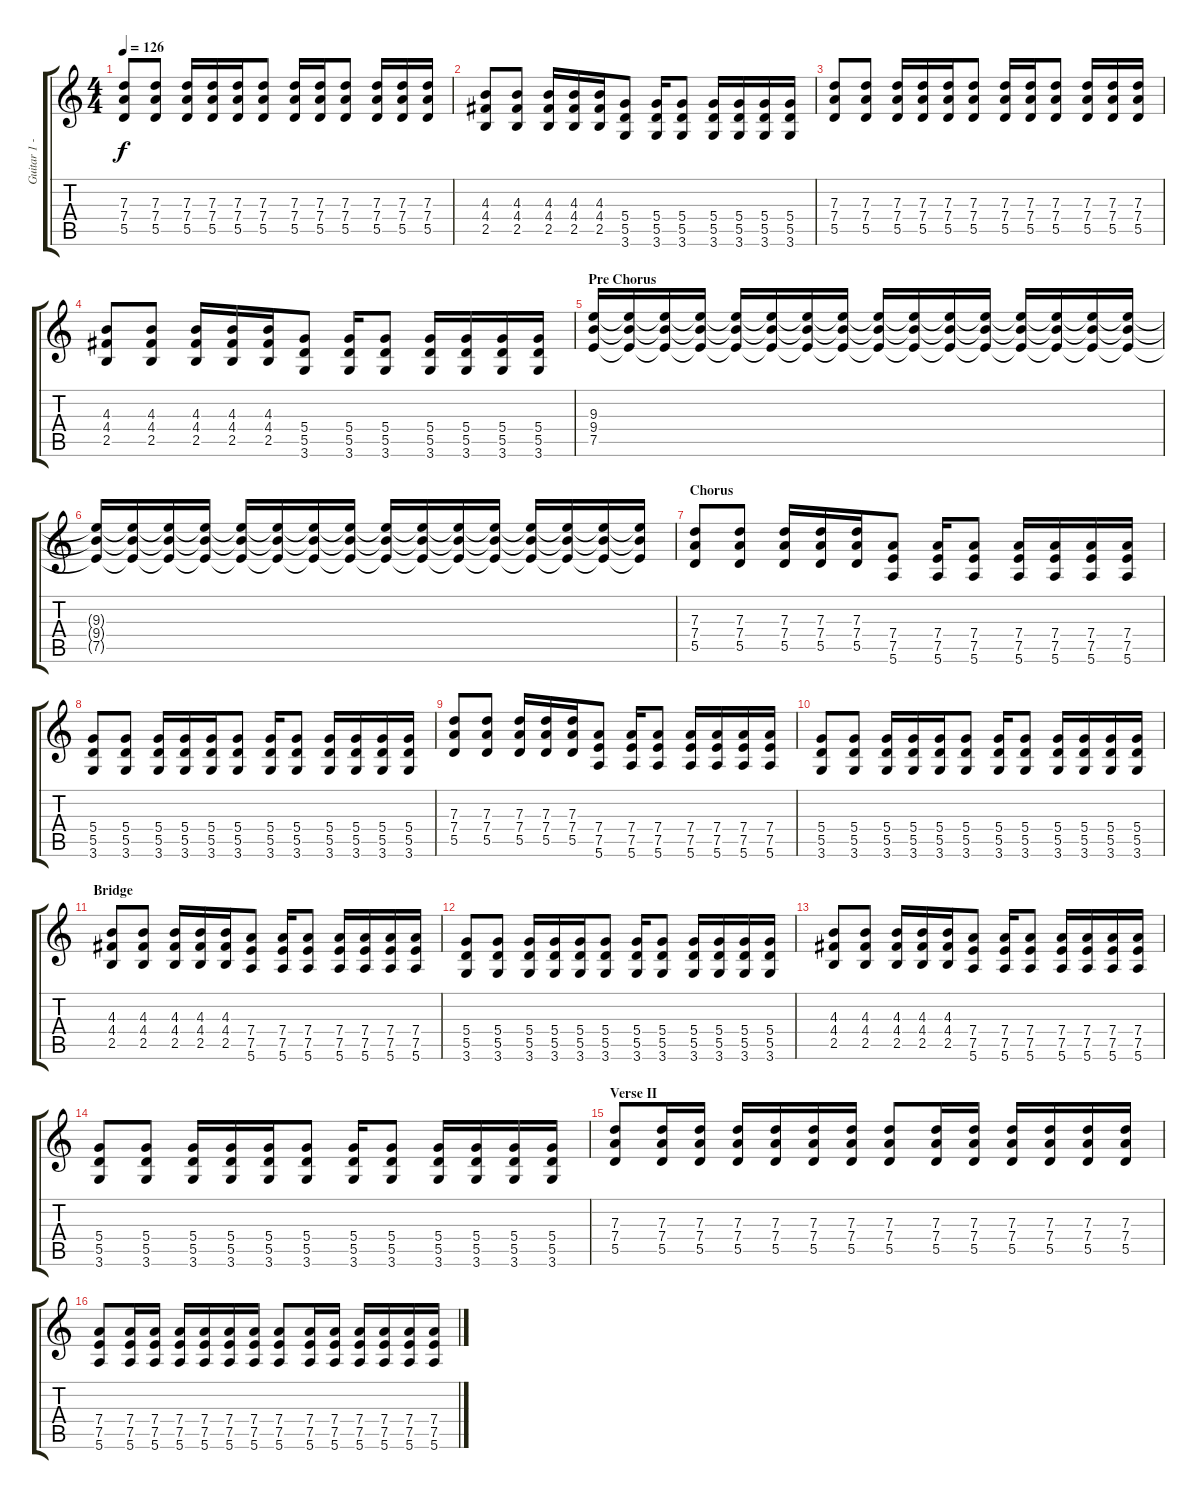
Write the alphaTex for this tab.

\track ("Guitar 1 - Mathias" "Guitar 1 -") {instrument distortionguitar}
\staff {score tabs}
\tuning (E4 B3 G3 D3 A2 E2) {hide}
\ts (4 4)
\tempo 126
\clef g2
\ks c
(7.3 7.4 5.5).8{dy f} (7.3 7.4 5.5).8 (7.3 7.4 5.5).16 (7.3 7.4 5.5).16 (7.3 7.4 5.5).16 (7.3 7.4 5.5).8 (7.3 7.4 5.5).16 (7.3 7.4 5.5).16 (7.3 7.4 5.5).8 (7.3 7.4 5.5).16 (7.3 7.4 5.5).16 (7.3 7.4 5.5).16 |
(4.3 4.4 2.5).8 (4.3 4.4 2.5).8 (4.3 4.4 2.5).16 (4.3 4.4 2.5).16 (4.3 4.4 2.5).16 (5.4 5.5 3.6).8 (5.4 5.5 3.6).16 (5.4 5.5 3.6).8 (5.4 5.5 3.6).16 (5.4 5.5 3.6).16 (5.4 5.5 3.6).16 (5.4 5.5 3.6).16 |
(7.3 7.4 5.5).8 (7.3 7.4 5.5).8 (7.3 7.4 5.5).16 (7.3 7.4 5.5).16 (7.3 7.4 5.5).16 (7.3 7.4 5.5).8 (7.3 7.4 5.5).16 (7.3 7.4 5.5).16 (7.3 7.4 5.5).8 (7.3 7.4 5.5).16 (7.3 7.4 5.5).16 (7.3 7.4 5.5).16 |
(4.3 4.4 2.5).8 (4.3 4.4 2.5).8 (4.3 4.4 2.5).16 (4.3 4.4 2.5).16 (4.3 4.4 2.5).16 (5.4 5.5 3.6).8 (5.4 5.5 3.6).16 (5.4 5.5 3.6).8 (5.4 5.5 3.6).16 (5.4 5.5 3.6).16 (5.4 5.5 3.6).16 (5.4 5.5 3.6).16 |
\section ("" "Pre Chorus")
(9.3 9.4 7.5).16 (9.3{t} 9.4{t} 7.5{t}).16 (9.3{t} 9.4{t} 7.5{t}).16 (9.3{t} 9.4{t} 7.5{t}).16 (9.3{t} 9.4{t} 7.5{t}).16 (9.3{t} 9.4{t} 7.5{t}).16 (9.3{t} 9.4{t} 7.5{t}).16 (9.3{t} 9.4{t} 7.5{t}).16 (9.3{t} 9.4{t} 7.5{t}).16 (9.3{t} 9.4{t} 7.5{t}).16 (9.3{t} 9.4{t} 7.5{t}).16 (9.3{t} 9.4{t} 7.5{t}).16 (9.3{t} 9.4{t} 7.5{t}).16 (9.3{t} 9.4{t} 7.5{t}).16 (9.3{t} 9.4{t} 7.5{t}).16 (9.3{t} 9.4{t} 7.5{t}).16 |
(9.3{t} 9.4{t} 7.5{t}).16 (9.3{t} 9.4{t} 7.5{t}).16 (9.3{t} 9.4{t} 7.5{t}).16 (9.3{t} 9.4{t} 7.5{t}).16 (9.3{t} 9.4{t} 7.5{t}).16 (9.3{t} 9.4{t} 7.5{t}).16 (9.3{t} 9.4{t} 7.5{t}).16 (9.3{t} 9.4{t} 7.5{t}).16 (9.3{t} 9.4{t} 7.5{t}).16 (9.3{t} 9.4{t} 7.5{t}).16 (9.3{t} 9.4{t} 7.5{t}).16 (9.3{t} 9.4{t} 7.5{t}).16 (9.3{t} 9.4{t} 7.5{t}).16 (9.3{t} 9.4{t} 7.5{t}).16 (9.3{t} 9.4{t} 7.5{t}).16 (9.3{t} 9.4{t} 7.5{t}).16 |
\section ("" "Chorus")
(7.3 7.4 5.5).8 (7.3 7.4 5.5).8 (7.3 7.4 5.5).16 (7.3 7.4 5.5).16 (7.3 7.4 5.5).16 (7.4 7.5 5.6).8 (7.4 7.5 5.6).16 (7.4 7.5 5.6).8 (7.4 7.5 5.6).16 (7.4 7.5 5.6).16 (7.4 7.5 5.6).16 (7.4 7.5 5.6).16 |
(5.4 5.5 3.6).8 (5.4 5.5 3.6).8 (5.4 5.5 3.6).16 (5.4 5.5 3.6).16 (5.4 5.5 3.6).16 (5.4 5.5 3.6).8 (5.4 5.5 3.6).16 (5.4 5.5 3.6).8 (5.4 5.5 3.6).16 (5.4 5.5 3.6).16 (5.4 5.5 3.6).16 (5.4 5.5 3.6).16 |
(7.3 7.4 5.5).8 (7.3 7.4 5.5).8 (7.3 7.4 5.5).16 (7.3 7.4 5.5).16 (7.3 7.4 5.5).16 (7.4 7.5 5.6).8 (7.4 7.5 5.6).16 (7.4 7.5 5.6).8 (7.4 7.5 5.6).16 (7.4 7.5 5.6).16 (7.4 7.5 5.6).16 (7.4 7.5 5.6).16 |
(5.4 5.5 3.6).8 (5.4 5.5 3.6).8 (5.4 5.5 3.6).16 (5.4 5.5 3.6).16 (5.4 5.5 3.6).16 (5.4 5.5 3.6).8 (5.4 5.5 3.6).16 (5.4 5.5 3.6).8 (5.4 5.5 3.6).16 (5.4 5.5 3.6).16 (5.4 5.5 3.6).16 (5.4 5.5 3.6).16 |
\section ("" "Bridge")
(4.3 4.4 2.5).8 (4.3 4.4 2.5).8 (4.3 4.4 2.5).16 (4.3 4.4 2.5).16 (4.3 4.4 2.5).16 (7.4 7.5 5.6).8 (7.4 7.5 5.6).16 (7.4 7.5 5.6).8 (7.4 7.5 5.6).16 (7.4 7.5 5.6).16 (7.4 7.5 5.6).16 (7.4 7.5 5.6).16 |
(5.4 5.5 3.6).8 (5.4 5.5 3.6).8 (5.4 5.5 3.6).16 (5.4 5.5 3.6).16 (5.4 5.5 3.6).16 (5.4 5.5 3.6).8 (5.4 5.5 3.6).16 (5.4 5.5 3.6).8 (5.4 5.5 3.6).16 (5.4 5.5 3.6).16 (5.4 5.5 3.6).16 (5.4 5.5 3.6).16 |
(4.3 4.4 2.5).8 (4.3 4.4 2.5).8 (4.3 4.4 2.5).16 (4.3 4.4 2.5).16 (4.3 4.4 2.5).16 (7.4 7.5 5.6).8 (7.4 7.5 5.6).16 (7.4 7.5 5.6).8 (7.4 7.5 5.6).16 (7.4 7.5 5.6).16 (7.4 7.5 5.6).16 (7.4 7.5 5.6).16 |
(5.4 5.5 3.6).8 (5.4 5.5 3.6).8 (5.4 5.5 3.6).16 (5.4 5.5 3.6).16 (5.4 5.5 3.6).16 (5.4 5.5 3.6).8 (5.4 5.5 3.6).16 (5.4 5.5 3.6).8 (5.4 5.5 3.6).16 (5.4 5.5 3.6).16 (5.4 5.5 3.6).16 (5.4 5.5 3.6).16 |
\section ("" "Verse II")
(7.3 7.4 5.5).8 (7.3 7.4 5.5).16 (7.3 7.4 5.5).16 (7.3 7.4 5.5).16 (7.3 7.4 5.5).16 (7.3 7.4 5.5).16 (7.3 7.4 5.5).16 (7.3 7.4 5.5).8 (7.3 7.4 5.5).16 (7.3 7.4 5.5).16 (7.3 7.4 5.5).16 (7.3 7.4 5.5).16 (7.3 7.4 5.5).16 (7.3 7.4 5.5).16 |
(7.4 7.5 5.6).8 (7.4 7.5 5.6).16 (7.4 7.5 5.6).16 (7.4 7.5 5.6).16 (7.4 7.5 5.6).16 (7.4 7.5 5.6).16 (7.4 7.5 5.6).16 (7.4 7.5 5.6).8 (7.4 7.5 5.6).16 (7.4 7.5 5.6).16 (7.4 7.5 5.6).16 (7.4 7.5 5.6).16 (7.4 7.5 5.6).16 (7.4 7.5 5.6).16
